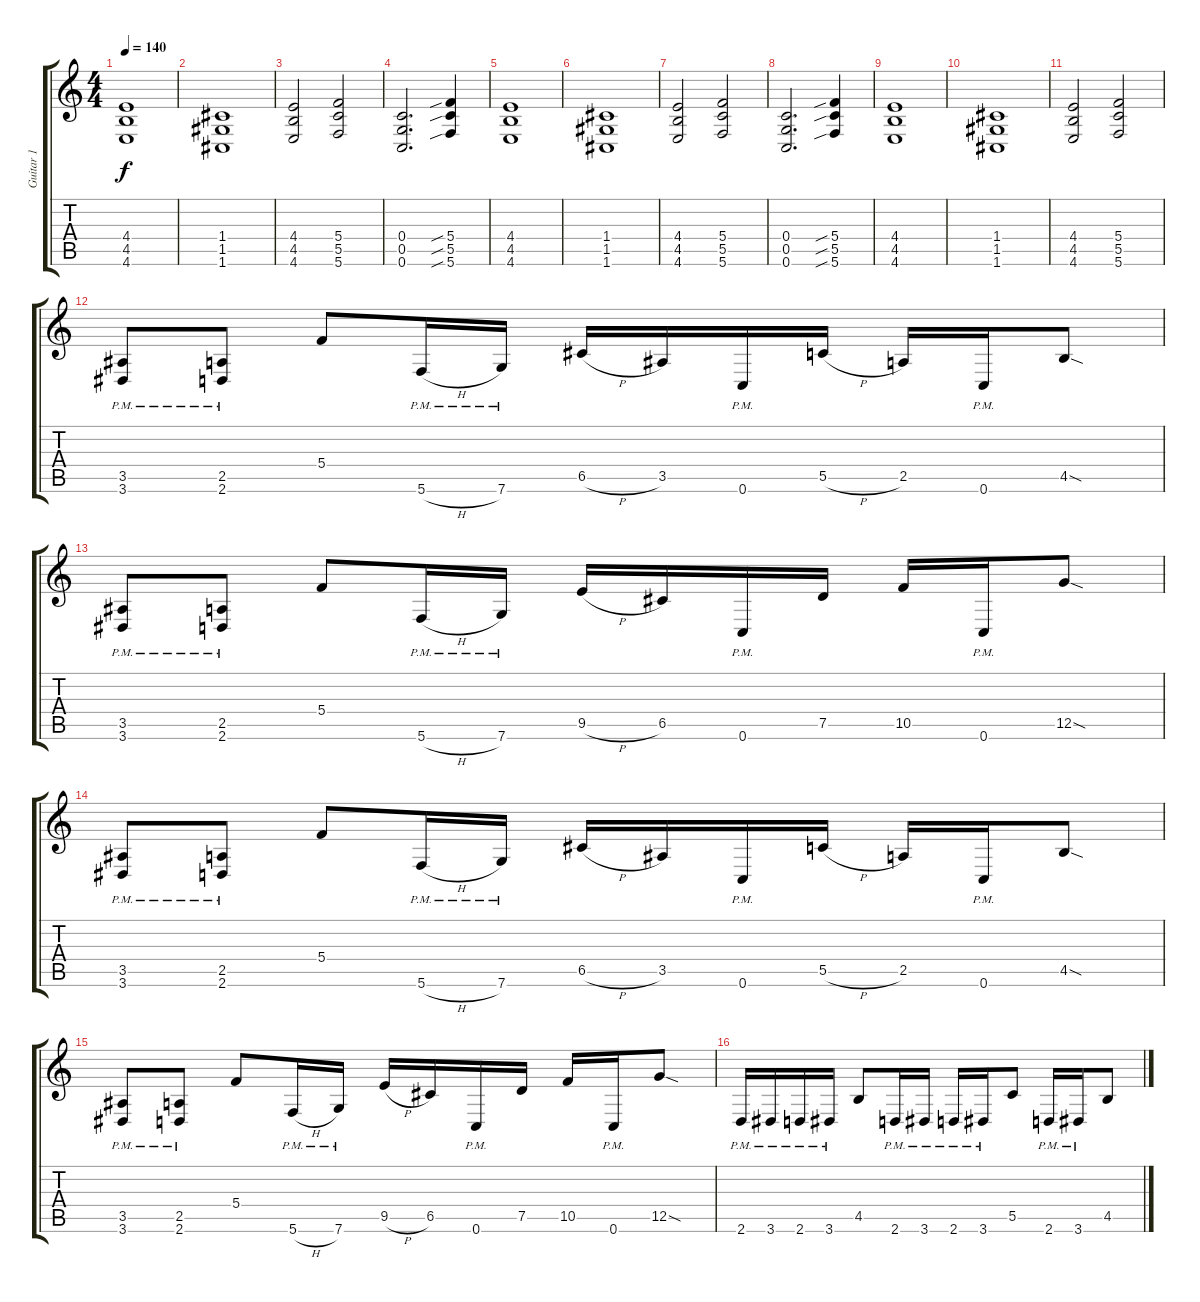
\track ("Guitar 1 " "Guitar 1 ") {instrument distortionguitar}
\staff {score tabs}
\tuning (D4 A3 F3 C3 G2 C2) {hide}
\ts (4 4)
\tempo 140
\clef g2
\ks c
(4.4 4.5 4.6).1{dy f} |
(1.4 1.5 1.6).1 |
(4.4 4.5 4.6).2 (5.4 5.5 5.6).2 |
(0.4 0.5 0.6).2{d} (5.4{sib} 5.5{sib} 5.6{sib}).4 |
(4.4 4.5 4.6).1 |
(1.4 1.5 1.6).1 |
(4.4 4.5 4.6).2 (5.4 5.5 5.6).2 |
(0.4 0.5 0.6).2{d} (5.4{sib} 5.5{sib} 5.6{sib}).4 |
(4.4 4.5 4.6).1 |
(1.4 1.5 1.6).1 |
(4.4 4.5 4.6).2 (5.4 5.5 5.6).2 |
(3.5{pm} 3.6{pm}).8 (2.5{pm} 2.6{pm}).8 5.4.8{instrument guitarharmonics} 5.6{h pm}.16{instrument distortionguitar} 7.6{pm}.16 6.5{h}.16 3.5.16 0.6{pm}.16 5.5{h}.16 2.5.16 0.6{pm}.16 4.5{sod}.8 |
(3.5{pm} 3.6{pm}).8 (2.5{pm} 2.6{pm}).8 5.4.8{instrument guitarharmonics} 5.6{h pm}.16{instrument distortionguitar} 7.6{pm}.16 9.5{h}.16 6.5.16 0.6{pm}.16 7.5.16 10.5.16 0.6{pm}.16 12.5{sod}.8 |
(3.5{pm} 3.6{pm}).8 (2.5{pm} 2.6{pm}).8 5.4.8{instrument guitarharmonics} 5.6{h pm}.16{instrument distortionguitar} 7.6{pm}.16 6.5{h}.16 3.5.16 0.6{pm}.16 5.5{h}.16 2.5.16 0.6{pm}.16 4.5{sod}.8 |
(3.5{pm} 3.6{pm}).8 (2.5{pm} 2.6{pm}).8 5.4.8{instrument guitarharmonics} 5.6{h pm}.16{instrument distortionguitar} 7.6{pm}.16 9.5{h}.16 6.5.16 0.6{pm}.16 7.5.16 10.5.16 0.6{pm}.16 12.5{sod}.8 |
2.6{pm}.16 3.6{pm}.16 2.6{pm}.16 3.6{pm}.16 4.5.8 2.6{pm}.16 3.6{pm}.16 2.6{pm}.16 3.6{pm}.16 5.5.8 2.6{pm}.16 3.6{pm}.16 4.5.8
